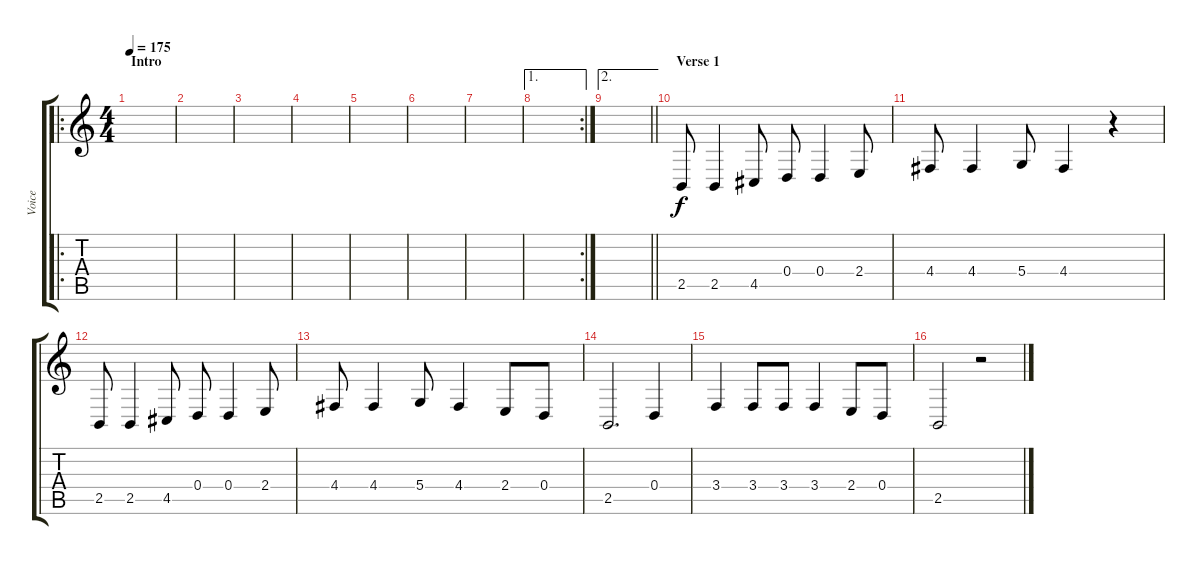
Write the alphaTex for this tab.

\track ("Voice" "Voice") {instrument sopranosax}
\staff {score tabs}
\tuning (E4 B3 G3 D3 A2 E2) {hide}
\ro
\ts (4 4)
\section ("" "Intro")
\tempo 175
\clef g2
\ks c
|
|
|
|
|
|
|
\ae 1
\rc 2
|
\ae 2
\barLineRight lightlight
|
\section ("" "Verse 1")
2.5.8 2.5.4 4.5.8 0.4.8 0.4.4 2.4.8 |
4.4.8 4.4.4 5.4.8 4.4.4 r.4 |
2.5.8 2.5.4 4.5.8 0.4.8 0.4.4 2.4.8 |
4.4.8 4.4.4 5.4.8 4.4.4 2.4.8 0.4.8 |
2.5.2{d} 0.4.4 |
3.4.4 3.4.8 3.4.8 3.4.4 2.4.8 0.4.8 |
2.5.2 r.2
